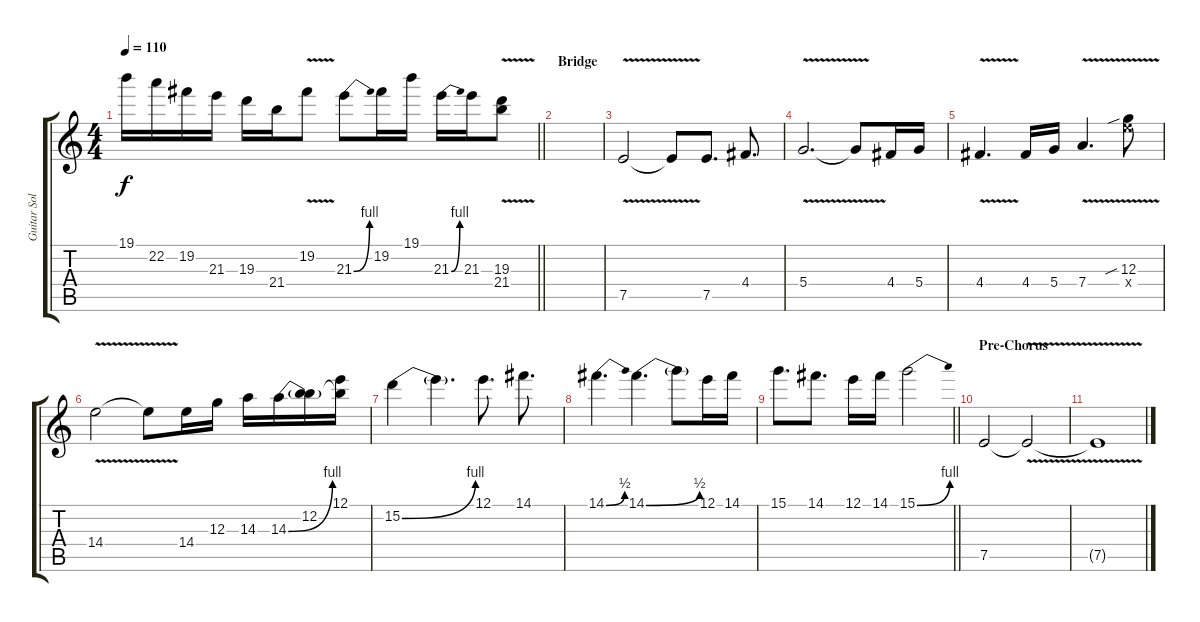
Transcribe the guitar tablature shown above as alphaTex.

\track ("Guitar Solo" "Guitar Sol") {instrument distortionguitar}
\staff {score tabs}
\tuning (E4 B3 G3 D3 A2 E2) {hide}
\ts (4 4)
\tempo 110
\clef g2
\barLineRight lightlight
\ks c
19.1.16{dy f} 22.2.16 19.2.16 21.3.16 19.3.16 21.4.16 19.2{v}.8 21.3{be (bend 0 0 60 4)}.8 19.2.16 19.1.16 21.3{be (bend 0 0 60 4)}.16 21.3.16 (19.3{v} 21.4).8 |
\section ("" "Bridge")
|
7.5{v}.2 7.5{t}.8 7.5.8{d} 4.4.8{d} |
5.4{v}.2{d} 5.4{t}.8 4.4.16 5.4.16 |
4.4{v}.4{d} 4.4.16 5.4.16 7.4{v}.4{d} (12.3{v sib} 14.4{x}).8 |
14.4{v}.2 14.4{t}.8 14.4.16 12.3.16 14.3.16 14.3{be (bend 0 0 60 4)}.16 (12.2 14.3{t}).16 (12.1 12.2{t}).16 |
15.2{be (bend 0 0 60 4)}.4 15.2{t}.4{d} 12.1.8{d} 14.1.8{d} |
14.1{be (bend 0 0 60 2)}.4{d} 14.1{be (bend 0 0 60 2)}.4{d} 14.1{t}.8 12.1.16 14.1.16 |
\barLineRight lightlight
15.1.8{d} 14.1.8{d} 12.1.16 14.1.16 15.1{be (bend 0 0 60 4)}.2 |
\section ("" "Pre-Chorus")
7.5.2{volume 0} 7.5{v t}.2 |
7.5{t}.1
